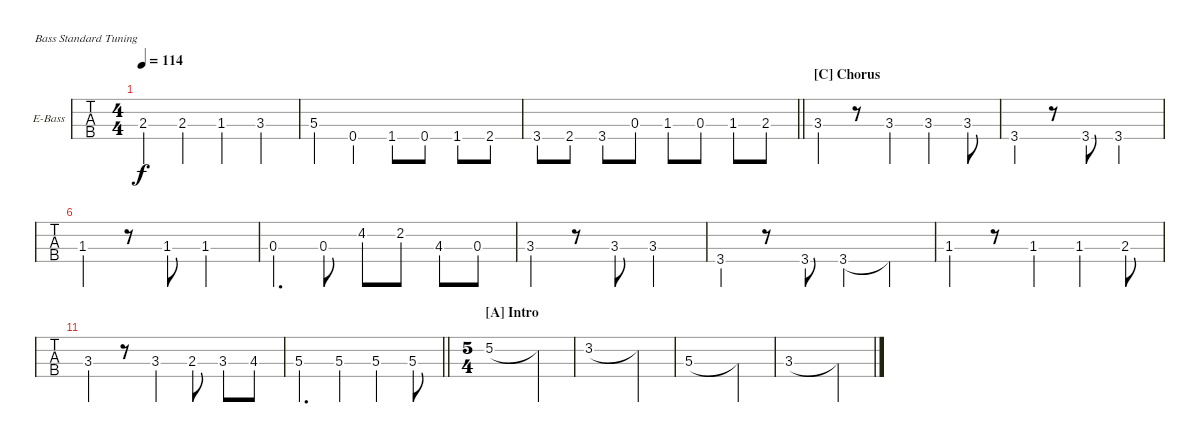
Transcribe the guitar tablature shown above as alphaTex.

\bracketExtendMode nobrackets
\firstSystemTrackNameOrientation horizontal
\otherSystemsTrackNameOrientation horizontal
\defaultBarNumberDisplay FirstOfSystem
\track ("Bass" "E-Bass") {instrument electricbassfinger}
\staff {tabs}
\tuning (G2 D2 A1 E1)
\ts (4 4)
\tempo 114
\clef f4
\ks c
2.3.4{dy f} 2.3.4 1.3.4 3.3.4 |
5.3.4 0.4.4 1.4.8 0.4.8 1.4.8 2.4.8 |
\barLineRight lightlight
3.4.8 2.4.8 3.4.8 0.3.8 1.3.8 0.3.8 1.3.8 2.3.8 |
\section ("C" "Chorus")
3.3.4 r.8 3.3.4 3.3.4 3.3.8 |
3.4.4 r.8 3.4.8 3.4.2 |
1.3.4 r.8 1.3.8 1.3.2 |
0.3.4{d} 0.3.8 4.2.8 2.2.8 4.3.8 0.3.8 |
3.3.4 r.8 3.3.8 3.3.2 |
3.4.4 r.8 3.4.8 3.4.4 3.4{t}.4 |
1.3.4 r.8 1.3.4 1.3.4 2.3.8 |
3.3.4 r.8 3.3.4 2.3.8 3.3.8 4.3.8 |
\barLineRight lightlight
5.3.4{d} 5.3.4 5.3.4 5.3.8 |
\ts (5 4)
\section ("A" "Intro")
5.2.1 5.2{t}.4 |
3.2.1 3.2{t}.4 |
5.3.1 5.3{t}.4 |
3.3.1 3.3{t}.4
